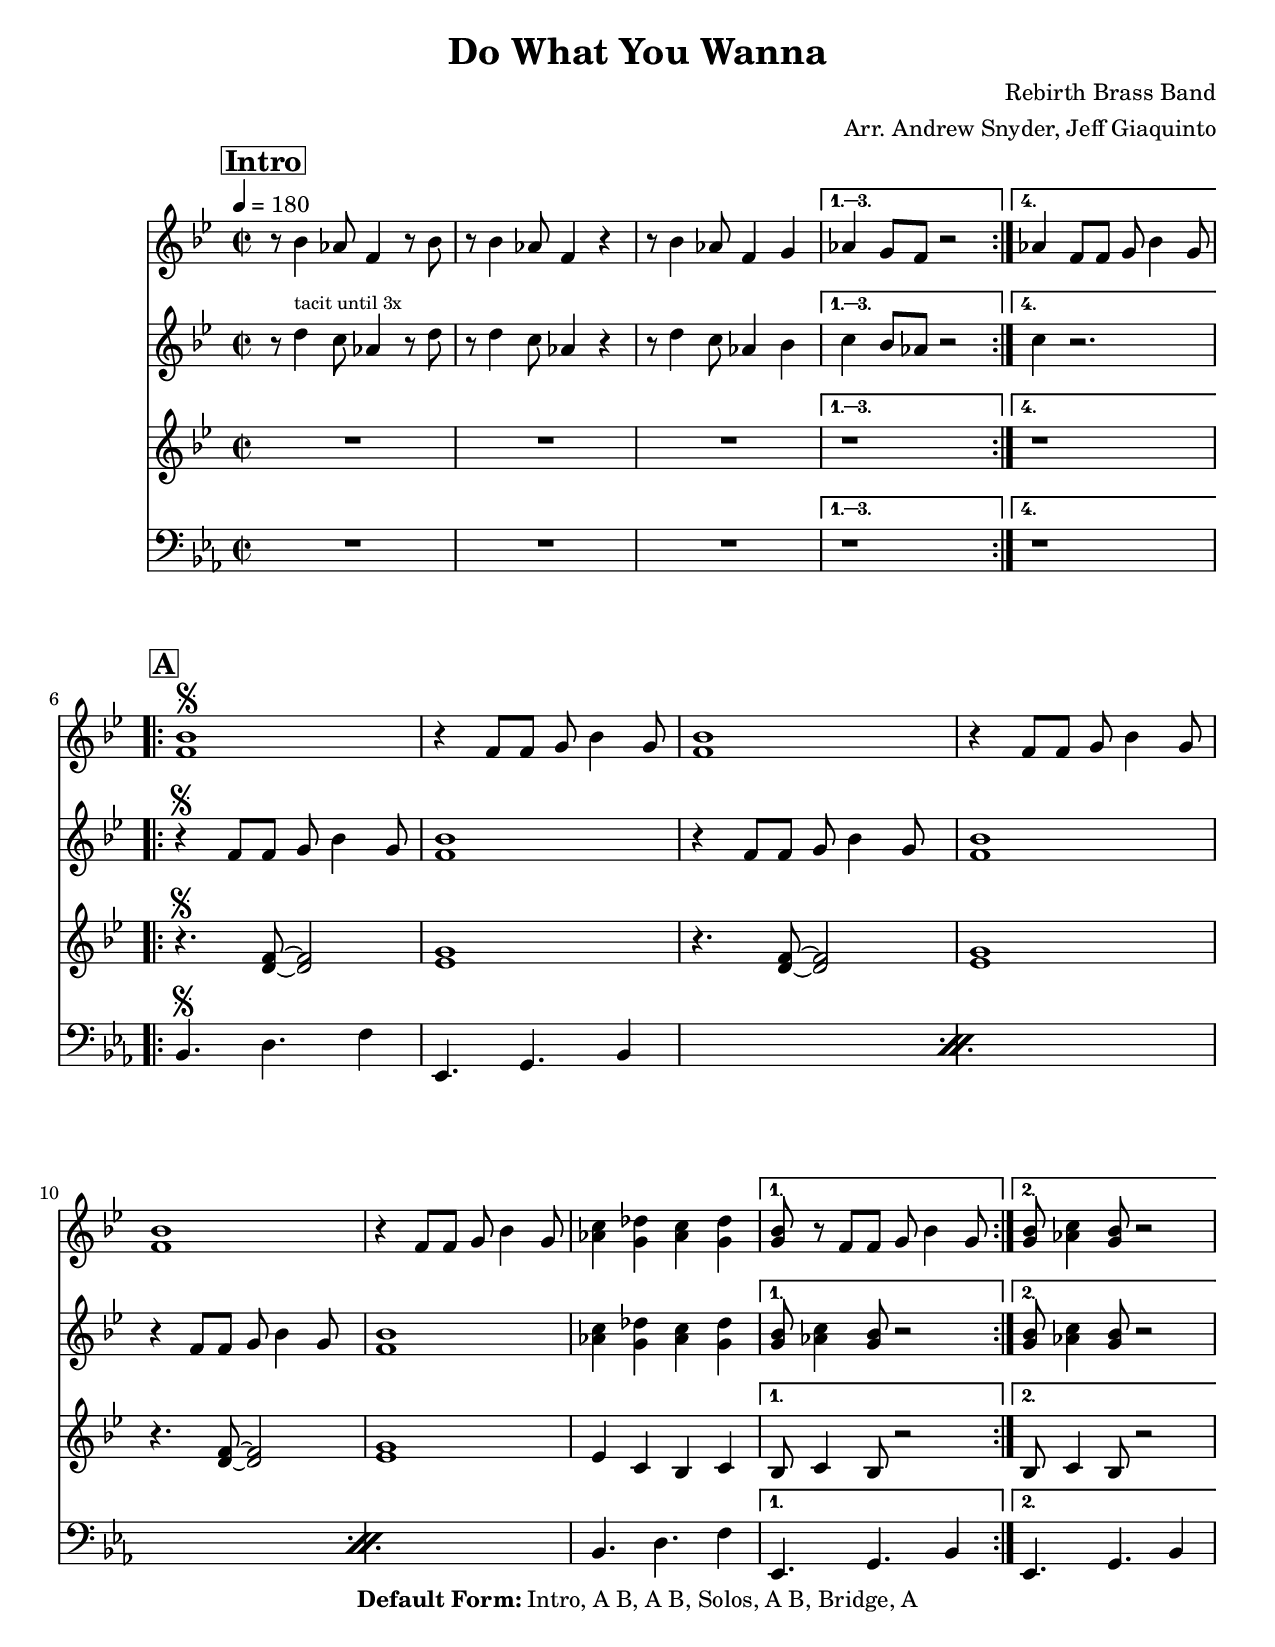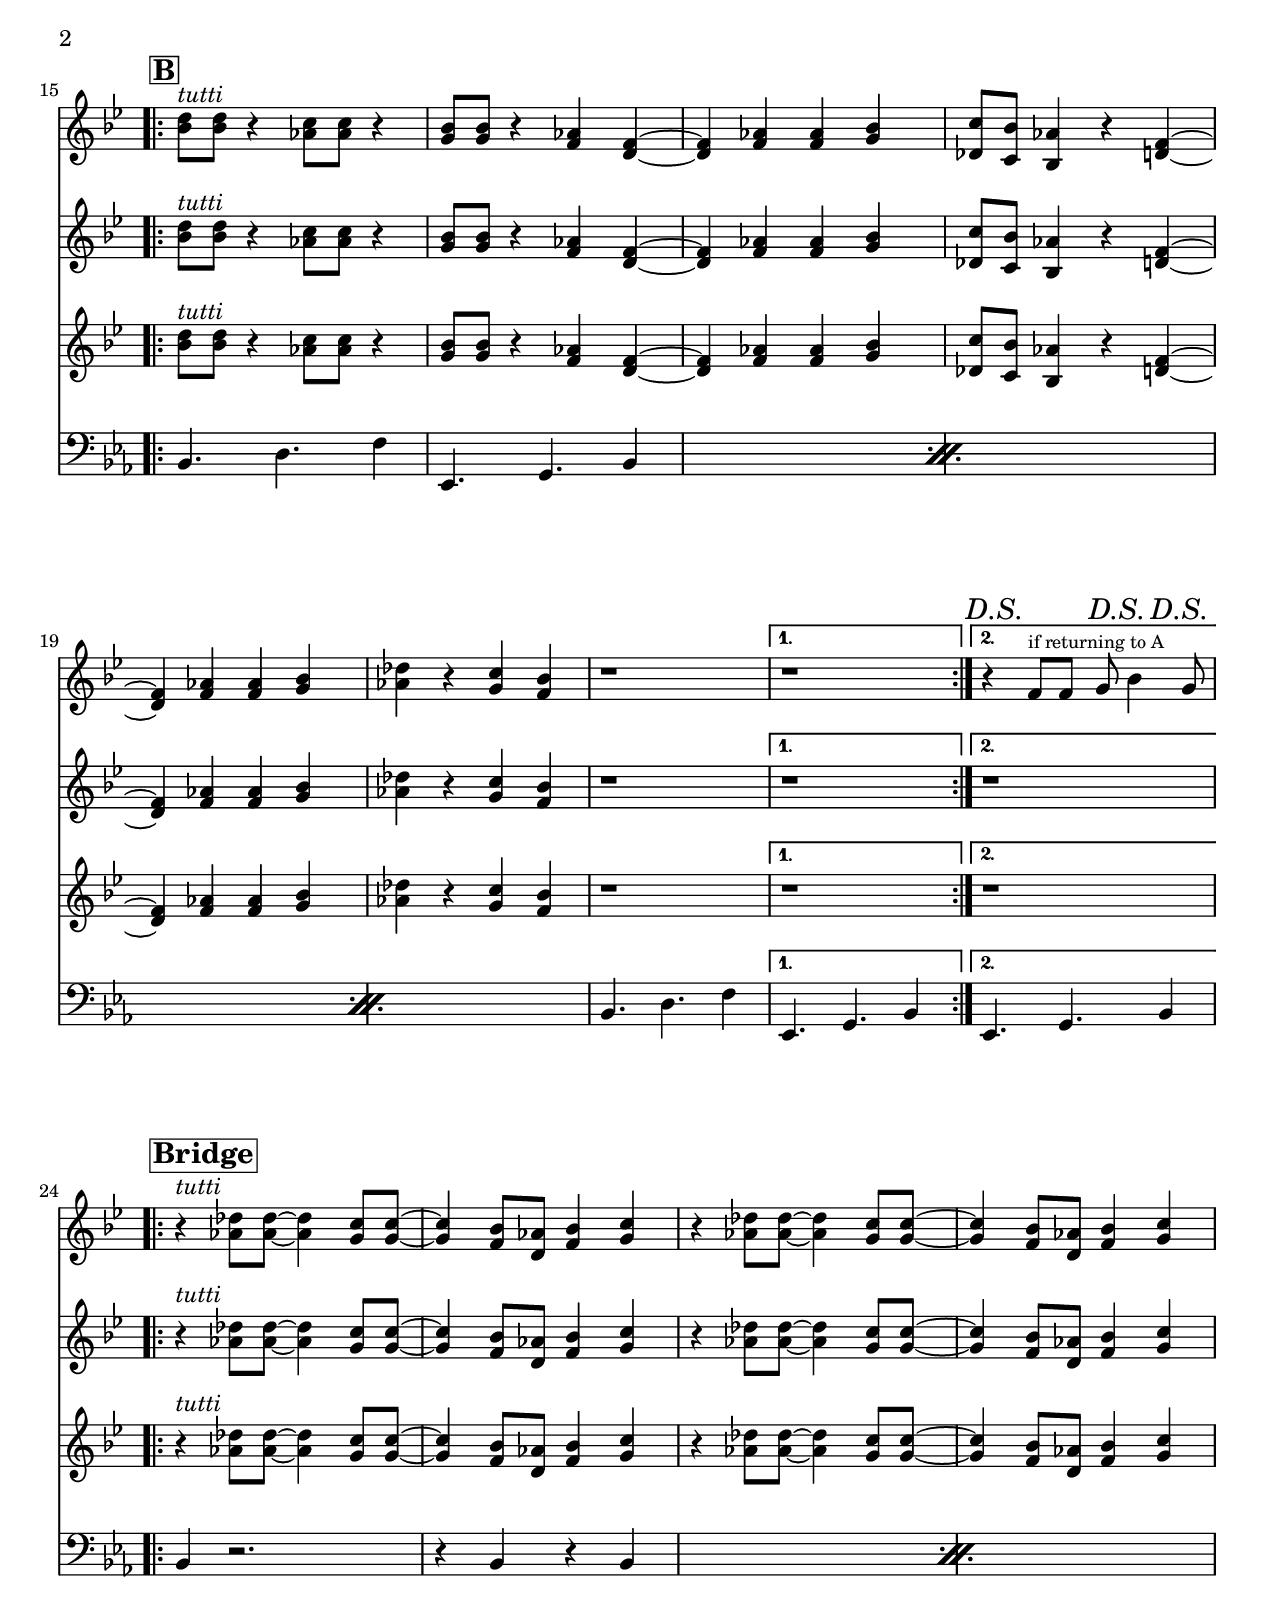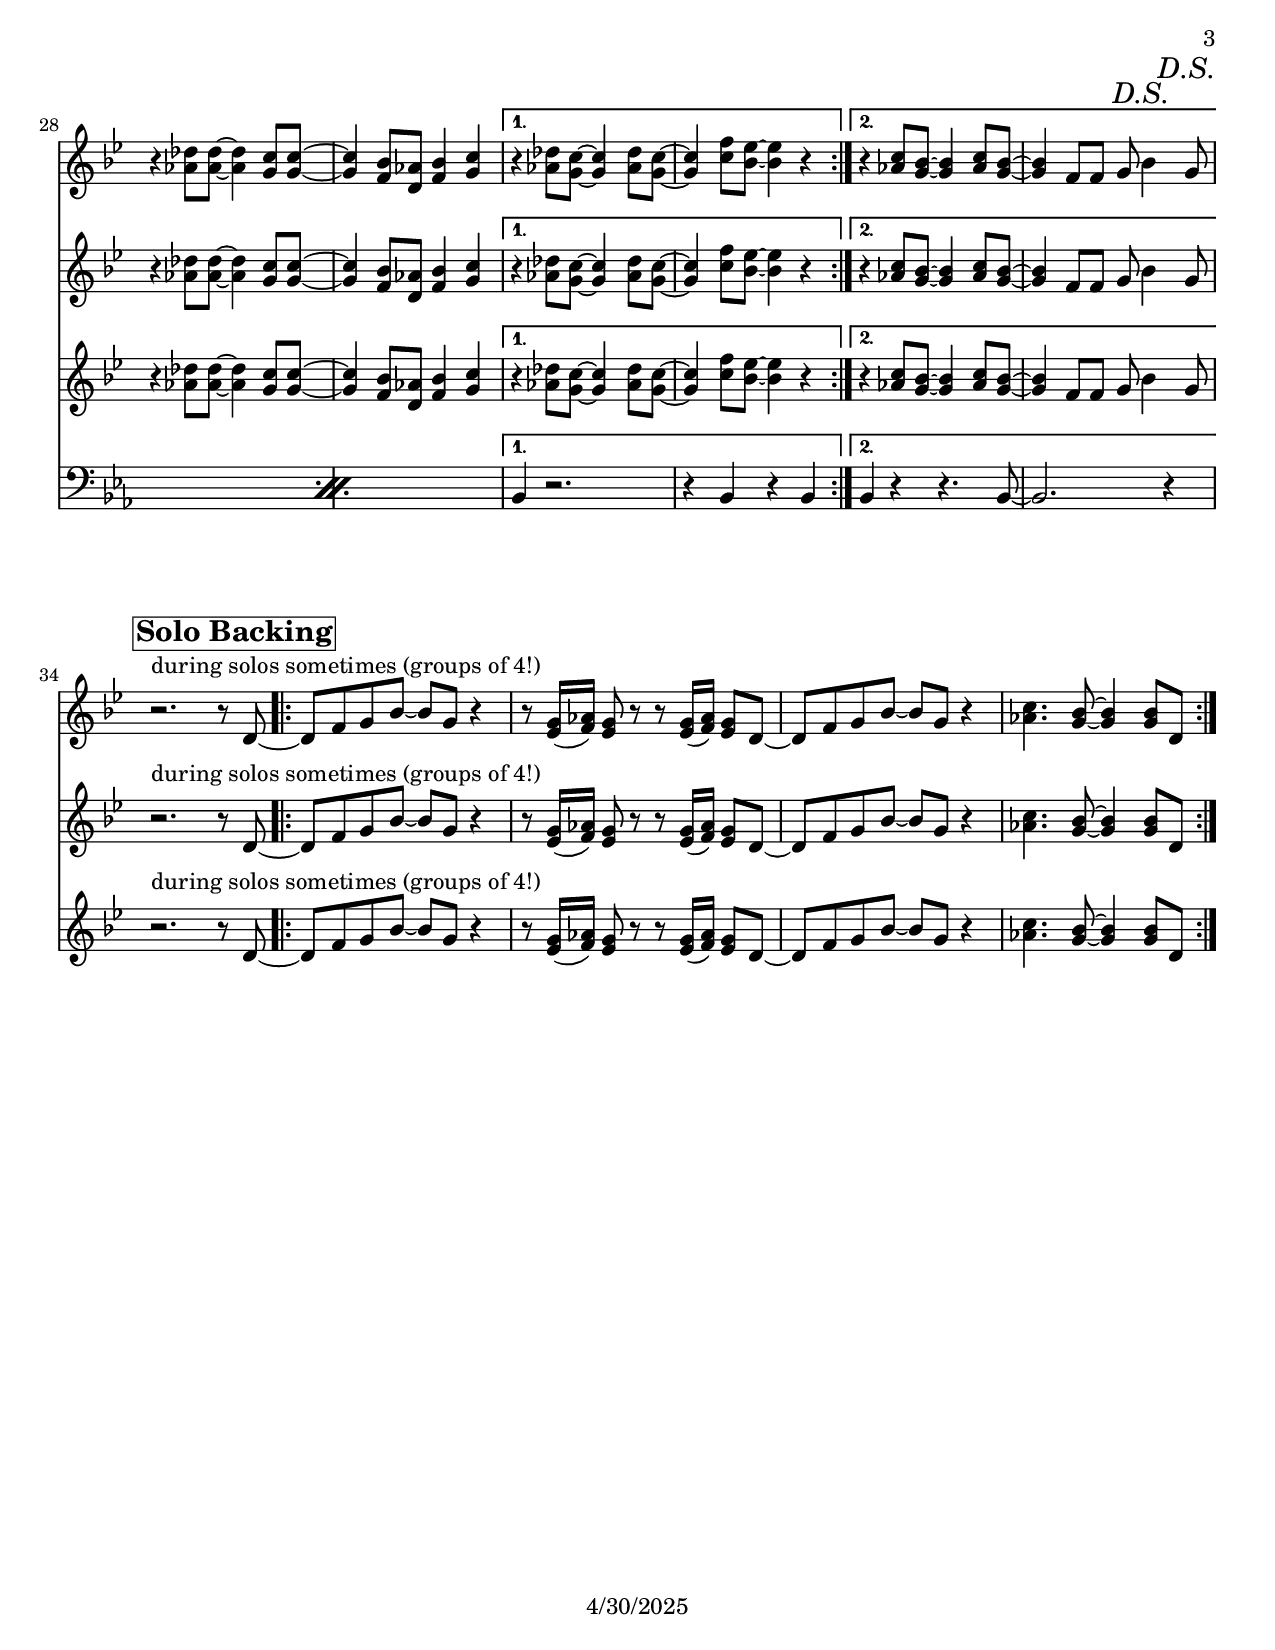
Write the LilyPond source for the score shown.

\version "2.12.3"

\header { 
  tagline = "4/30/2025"
  title = "Do What You Wanna"
  composer = "Rebirth Brass Band"
  arranger = "Arr. Andrew Snyder, Jeff Giaquinto"

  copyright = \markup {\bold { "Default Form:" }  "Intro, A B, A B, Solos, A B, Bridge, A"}

}

%place a mark at bottom right
markdownright = { \once \override Score.RehearsalMark #'break-visibility = #begin-of-line-invisible \once \override Score.RehearsalMark #'self-alignment-X = #RIGHT \once \override Score.RehearsalMark #'direction = #DOWN }


% music pieces
%part: melody
melody = {
  \relative c'
  {
    \key bes \major
    \time 2/2

    \mark \markup \box \bold "Intro"
    \repeat volta 4 {
      r8 bes'4 aes8 f4 r8 bes8 | r8 bes4 aes8 f4 r4 |
      r8 bes4 aes8 f4 g
    }
    \alternative {
      { as4 g8 f8 r2 }
      { as4 f8 f g bes4 g8 }
    }

\break
    \mark \markup \box \bold "A"
    \repeat volta 2 {
      <f bes>1\segno
      | r4 f8 f g bes4 g8
      <f bes>1
      | r4 f8 f g bes4 g8
      <f bes>1
      
      | r4 f8 f g bes4 g8
      <as c>4 <g des'> <as c> <g des'>  | 
    }
    \alternative {
      { <g bes>8 r f8 f g bes4 g8 }
      { <g bes>8 <as c>4 <g bes>8 r2 }
    }

    \break
    \mark \markup \box \bold "B"
    \repeat volta 2 {
      <bes d>8^\markup { \italic tutti }  <bes d> r4 <as c>8 <as c> r4  |  <g bes>8 <g bes> r4 <f as> <d f>~
      <d f> <f as> <f as> <g bes>  |  <des c'>8 <c bes'> <bes as'>4 r <d f>~
      <d f> <f as> <f as> <g bes>  |  <as des> r <g c> <f bes>  |  r1
    }
    \alternative {
      { r1 }
      { r4 f8^\markup { \tiny "if returning to A" } f \mark \markup { \italic "D.S." } g bes4 g8  }
    }

    \break
    \mark \markup \box \bold "Bridge"
    \repeat volta 2 {
      |  r4^\markup {\italic tutti }   <as des>8 <as des>8~ <as des>4  <g c>8 <g c>~  
      |  <g c>4 <f bes>8 <d as'> <f bes>4 <g c>   |
            |  r4  <as des>8 <as des>8~ <as des>4  <g c>8 <g c>~  
      <g c>4 <f bes>8 <d as'> <f bes>4 <g c>   |
      \break
      |  r4  <as des>8 <as des>8~ <as des>4  <g c>8 <g c>~  
      <g c>4 <f bes>8 <d as'> <f bes>4 <g c>   |
    }
    \alternative {
      {
        r4  <as des>8  <g c>~  <g c>4  <as des>8 <g c>~  |  <g c>4  <c f>8 <bes es>~ <bes es>4  r4  |
      }
      {
        r4 <as c>8 <g bes>~ <g bes>4  <as c>8 <g bes>8~ <g bes>4 f8 f \mark \markup { \italic "D.S." } g bes4 g8 
      }
    }

    \break \mark \markup \box \bold {"Solo Backing"}
    | r2.^\markup { during solos sometimes (groups of 4!) } r8 d8~
    \repeat volta 2 {
      | d f g bes~ bes g8 r4  |
      | r8  <es g>16  [( <f as>)]  <es g>8  r r <es g>16 ([ <f as> ]) <es g>8 d~
    | d f g bes~ bes g8 r4  |
      <as c>4. <g bes>8~  <g bes>4 <g bes>8 d8~ 
    }
  }
}

%part: melodyResponse
melodyResponse = {
  \relative c'
  {
    \key bes \major
    \time 2/2

    \mark \markup \box \bold "Intro"
    \repeat volta 4 {
      r8 d'4^\markup { \tiny "tacit until 3x" } c8 as4 r8 d8 | r8 d4 c8 as4 r4 |
      r8 d4 c8 as4 bes
    }
    \alternative {
      { c4 bes8 as8 r2 }
      { c4 r2. }
    }

    \break
    \mark \markup \box \bold "A"
    \repeat volta 2 {
      | r4\segno f,8 f g bes4 g8
      <f bes>1
      | r4 f8 f g bes4 g8
      <f bes>1
      | r4 f8 f g bes4 g8
      <f bes>1
  
      <as c>4 <g des'> <as c> <g des'>  | 
    }
    \alternative {
      { <g bes>8 <as c>4 <g bes>8 r2 }
      { <g bes>8 <as c>4 <g bes>8 r2 }
    }

    \break
    \mark \markup \box \bold "B"
    \repeat volta 2 {
      <bes d>8^\markup { \italic tutti }  <bes d> r4 <as c>8 <as c> r4  |  <g bes>8 <g bes> r4 <f as> <d f>~
      <d f> <f as> <f as> <g bes>  |  <des c'>8 <c bes'> <bes as'>4 r <d f>~
      <d f> <f as> <f as> <g bes>  |  <as des> r <g c> <f bes>  |  r1
    }
    \alternative {
      { r1 }
      { r1 }
    }

    \break
    \mark \markup \box \bold "Bridge"
    \repeat volta 2 {
      |  r4^\markup {\italic tutti }   <as des>8 <as des>8~ <as des>4  <g c>8 <g c>~  
      |  <g c>4 <f bes>8 <d as'> <f bes>4 <g c>   |
            |  r4  <as des>8 <as des>8~ <as des>4  <g c>8 <g c>~  
      <g c>4 <f bes>8 <d as'> <f bes>4 <g c>   |
      \break
      |  r4  <as des>8 <as des>8~ <as des>4  <g c>8 <g c>~  
      <g c>4 <f bes>8 <d as'> <f bes>4 <g c>   |
    }
    \alternative {
      {
        r4  <as des>8  <g c>~  <g c>4  <as des>8 <g c>~  |  <g c>4  <c f>8 <bes es>~ <bes es>4  r4  |
      }
      {
        r4 <as c>8 <g bes>~ <g bes>4  <as c>8 <g bes>8~ <g bes>4 f8 f g bes4 g8 
      }
    }

    \break \mark \markup \box \bold {"Solo Backing"}
    | r2.^\markup { during solos sometimes (groups of 4!) } r8 d8~
    \repeat volta 2 {
      | d f g bes~ bes g8 r4  |
      | r8  <es g>16  [( <f as>)]  <es g>8  r r <es g>16 ([ <f as> ]) <es g>8 d~
    | d f g bes~ bes g8 r4  |
      <as c>4. <g bes>8~  <g bes>4 <g bes>8 d8~
    }
  }
}

%part: tenor
tenor = {
  \relative c'
  {
    \key bes \major
    \time 2/2

    \mark \markup \box \bold "Intro"
    \repeat volta 4 {
      R1*3
    }
    \alternative {
      { r1 }
      { r1 }
    }

    \break
    \mark \markup \box \bold "A"
    \repeat volta 2 {
      r4.\segno <d f>8~ <d f>2
      <es g>1
      r4.  <d f>8~ <d f>2
      <es g>1
      r4.  <d f>8~ <d f>2
      <es g>1
      | es4 c bes c 
    }
    \alternative {
      { |  bes8 c4 bes8 r2 | }
      { |  bes8 c4 bes8 r2 | }
    }

    \break
    \mark \markup \box \bold "B"
    \repeat volta 2 {
      <bes' d>8^\markup {\italic tutti }  <bes d> r4 <as c>8 <as c> r4  |  <g bes>8 <g bes> r4 <f as> <d f>~
      <d f> <f as> <f as> <g bes>  |  <des c'>8 <c bes'> <bes as'>4 r <d f>~
      <d f> <f as> <f as> <g bes>  |  <as des> r <g c> <f bes>  |  r1
    }
    \alternative {
      { r1 }
      { \mark \markup { \italic "D.S." } r1 }
    }

    \break
    \mark \markup \box \bold "Bridge"
    \repeat volta 2 {
      |  r4^\markup {\italic tutti }   <as des>8 <as des>8~ <as des>4  <g c>8 <g c>~  
      |  <g c>4 <f bes>8 <d as'> <f bes>4 <g c>   |
            |  r4  <as des>8 <as des>8~ <as des>4  <g c>8 <g c>~  
      <g c>4 <f bes>8 <d as'> <f bes>4 <g c>   |
      \break
      |  r4  <as des>8 <as des>8~ <as des>4  <g c>8 <g c>~  
      <g c>4 <f bes>8 <d as'> <f bes>4 <g c>  |
    }
    \alternative {
      {
        r4  <as des>8  <g c>~  <g c>4  <as des>8 <g c>~  |  <g c>4  <c f>8 <bes es>~ <bes es>4  r4  |
      }
      {
           r4 <as c>8 <g bes>~ <g bes>4  <as c>8 <g bes>8~ <g bes>4 f8 f \mark \markup { \italic "D.S." }  g bes4 g8 
      }
    }

    \break \mark \markup \box \bold {"Solo Backing"}
    | r2.^\markup { during solos sometimes (groups of 4!) } r8 d8~
    \repeat volta 2 {
      | d f g bes~ bes g8 r4  |
      | r8  <es g>16  [( <f as>)]  <es g>8  r r <es g>16 ([ <f as> ]) <es g>8 d~
    | d f g bes~ bes g8 r4  |
      <as c>4. <g bes>8~  <g bes>4 <g bes>8 d8~
    }
  }
}

%part: words
words = \markup { }

%part: changes
changes = \chordmode { }

%part: bass
bass = {
  \relative c
  {
    \key es \major
    \time 2/2

    \mark \markup \box \bold "Intro"
    \repeat volta 4 {
      R1*3
    }
    \alternative {
      { r1 }
      { r1 }
    }

    \break
    \mark \markup \box \bold "A"
    \repeat volta 2 {
      \repeat percent 3 { bes4.\segno d f4  |  es,4. g bes4
      }
       bes4. d f4  |  
    }
    \alternative {
      { es,4. g bes4 }
      { es,4. g bes4 }
    }
    

    \break
    \mark \markup \box \bold "B"
    \repeat volta 2 {
      \repeat percent 3 { bes4. d f4  |  es,4. g bes4 }
      bes4. d f4
    }
    \alternative {
      { es,4. g bes4 }
      { es,4. g  \mark \markup { \italic "D.S." } bes4 }
    }
    \break
    \mark \markup \box \bold "Bridge"
    \repeat volta 2 {
      \repeat percent 3 { bes4 r2.  |  r4 bes r bes  | }
    }
    \alternative {
      { bes4 r2.  | r4 bes r bes  | }
      { bes4 r4 r4. bes8~  | bes2. \mark \markup { \italic "D.S." }  r4 | }
    }
  }
}

%\tempo 4=180
%%Generated layout
#(set-default-paper-size "letter")
\book {
  \score { <<
    \set Score.markFormatter = #format-mark-box-numbers
    
    \new Staff \with { \consists "Volta_engraver" } {
      \set Staff.midiInstrument = #"trumpet" \clef treble
      \tempo  4=180
      \override Score.RehearsalMark #'self-alignment-X = #LEFT
      \melody
    }

    \new Staff \with { \consists "Volta_engraver" } {
      \set Staff.midiInstrument = #"trumpet" \clef treble
      \override Score.RehearsalMark #'self-alignment-X = #LEFT
      \melodyResponse
    }


\new Staff \with { \consists "Volta_engraver" } {
      \set Staff.midiInstrument = #"trombone" \clef treble
      \override Score.RehearsalMark #'self-alignment-X = #LEFT
      \tenor
    }
    \new Staff \with { \consists "Volta_engraver" } {
      \set Staff.midiInstrument = #"tuba" \clef bass
      \override Score.RehearsalMark #'self-alignment-X = #LEFT
      \bass
    }
           >> \layout { \context { \Score \remove "Volta_engraver" } }
  }
}
